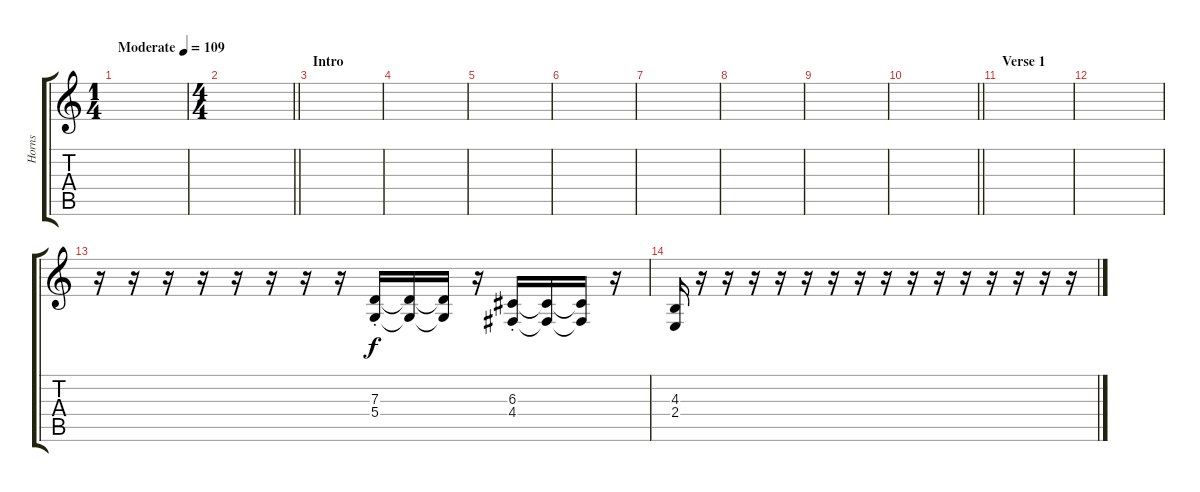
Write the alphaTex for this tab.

\track ("Horns" "Horns") {instrument brasssection}
\staff {score tabs}
\tuning (E4 B3 G3 D3 A2 E2) {hide}
\ts (1 4)
\tempo (109 "Moderate")
\clef g2
\ks c
|
\ts (4 4)
\barLineRight lightlight
|
\section ("" "Intro")
|
|
|
|
|
|
|
\barLineRight lightlight
|
\section ("" "Verse 1")
|
|
r.16 r.16 r.16 r.16 r.16 r.16 r.16 r.16 (7.3 5.4{st}).16 (7.3{t} 5.4{t}).16 (7.3{t} 5.4{t}).16 r.16 (6.3 4.4{st}).16 (6.3{t} 4.4{t}).16 (6.3{t} 4.4{t}).16 r.16 |
(4.3 2.4).16 r.16 r.16 r.16 r.16 r.16 r.16 r.16 r.16 r.16 r.16 r.16 r.16 r.16 r.16 r.16
